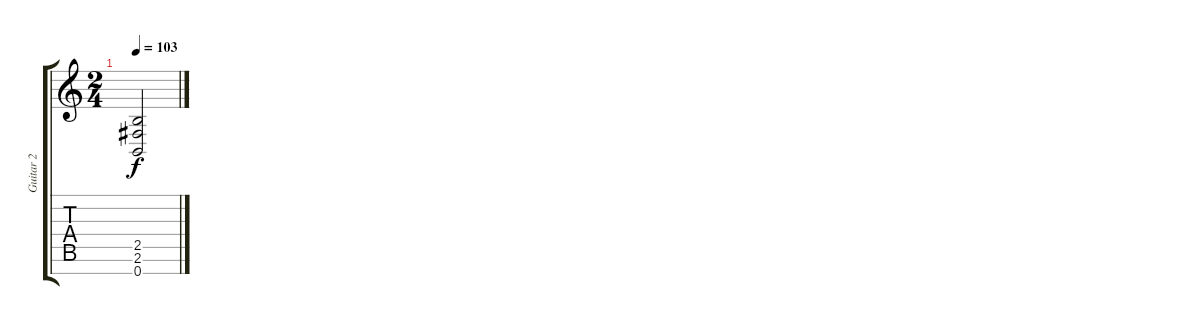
\track ("Guitar 2" "Guitar 2") {instrument distortionguitar}
\staff {score tabs}
\tuning (E4 B3 G3 D3 A2 E2 B1) {hide}
\ts (2 4)
\tempo 103
\clef g2
\ks c
(2.5 2.6 0.7).2{dy f}
